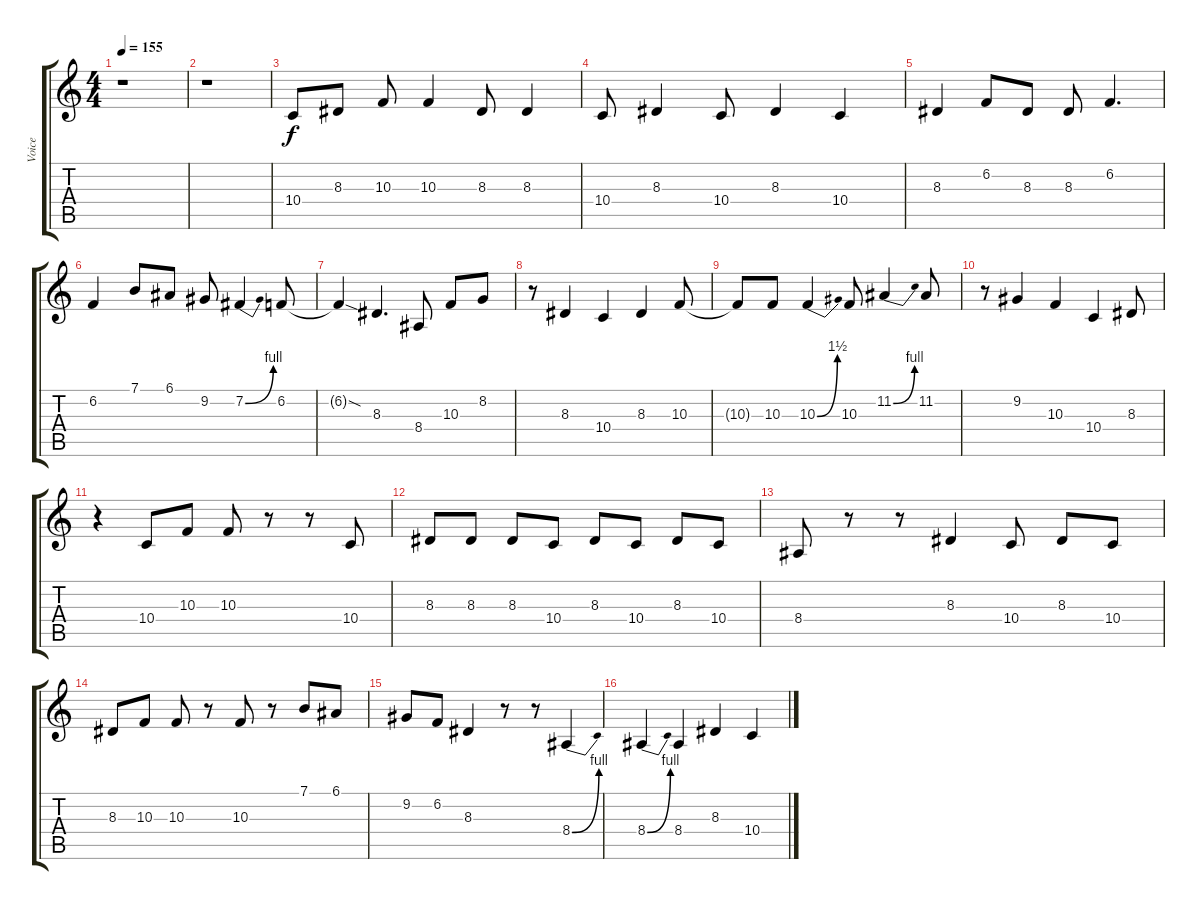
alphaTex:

\track ("Voice" "Voice") {instrument lead8bassandlead}
\staff {score tabs}
\tuning (E4 B3 G3 D3 A2 E2) {hide}
\ts (4 4)
\tempo 155
\clef g2
\ks c
r.1{dy f} |
r.1 |
10.4.8 8.3.8 10.3.8 10.3.4 8.3.8 8.3.4 |
10.4.8 8.3.4 10.4.8 8.3.4 10.4.4 |
8.3.4 6.2.8 8.3.8 8.3.8 6.2.4{d} |
6.2.4 7.1.8 6.1.8 9.2.8 7.2{be (bend 0 0 60 4)}.4 6.2.8 |
6.2{sod t}.4 8.3.4{d} 8.4.8 10.3.8 8.2.8 |
r.8 8.3.4 10.4.4 8.3.4 10.3.8 |
10.3{t}.8 10.3.8 10.3{be (bend 0 0 60 6)}.4 10.3.8 11.2{be (bend 0 0 60 4)}.4 11.2.8 |
r.8 9.2.4 10.3.4 10.4.4 8.3.8 |
r.4 10.4.8 10.3.8 10.3.8 r.8 r.8 10.4.8 |
8.3.8 8.3.8 8.3.8 10.4.8 8.3.8 10.4.8 8.3.8 10.4.8 |
8.4.8 r.8 r.8 8.3.4 10.4.8 8.3.8 10.4.8 |
8.3.8 10.3.8 10.3.8 r.8 10.3.8 r.8 7.1.8 6.1.8 |
9.2.8 6.2.8 8.3.4 r.8 r.8 8.4{be (bend 0 0 60 4)}.4 |
8.4{be (bend 0 0 60 4)}.4 8.4.4 8.3.4 10.4.4
